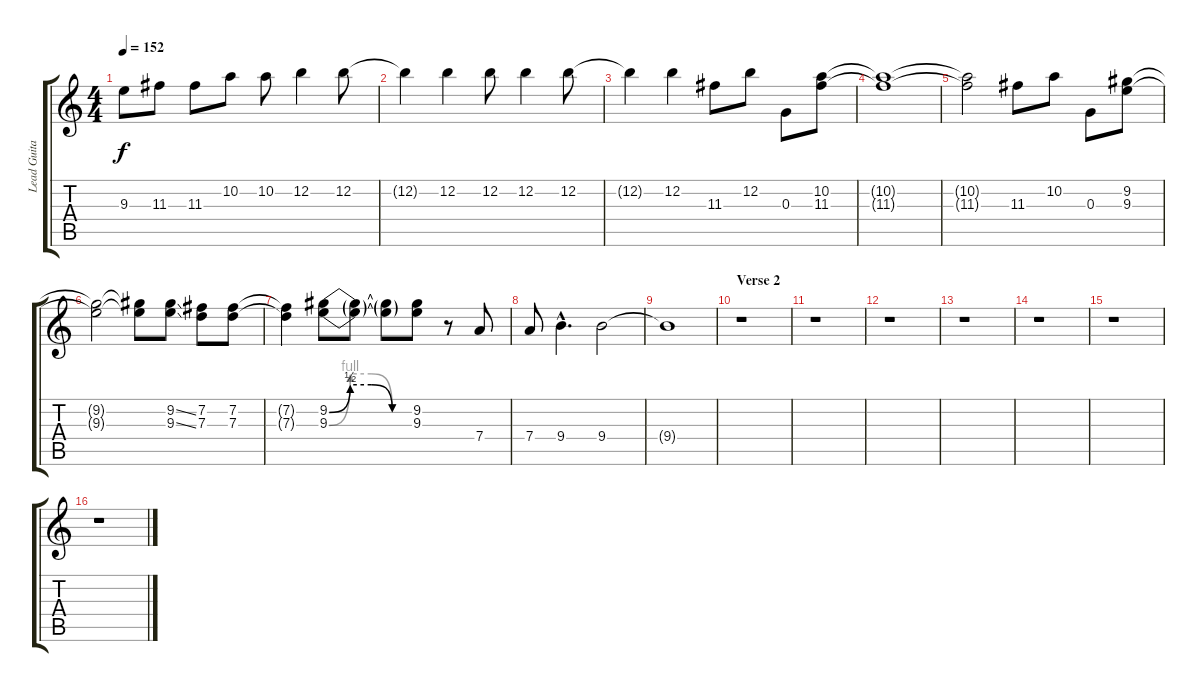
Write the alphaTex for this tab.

\track ("Lead Guitar" "Lead Guita") {instrument overdrivenguitar}
\staff {score tabs}
\tuning (E4 B3 G3 D3 A2 E2) {hide}
\ts (4 4)
\tempo 152
\clef g2
\ks c
9.3{t}.8{dy f} 11.3.8 11.3.8 10.2.8 10.2.8 12.2.4 12.2.8 |
12.2{t}.4 12.2.4 12.2.8 12.2.4 12.2.8 |
12.2{t}.4 12.2.4 11.3.8 12.2.8 0.3.8 (10.2 11.3).8 |
(10.2{t} 11.3{t}).1 |
(10.2{t} 11.3{t}).2 11.3.8 10.2.8 0.3.8 (9.2 9.3).8 |
(9.2{t} 9.3{t}).2 (9.2{t} 9.3{t}).8 (9.2{ss} 9.3{ss}).8 (7.2 7.3).8 (7.2 7.3).8 |
(7.2{t} 7.3{t}).4 (9.2{be (custom 0 0 15 2 30 2 45 0 60 0)} 9.3{be (custom 0 0 15 4 30 4 45 0 60 0)}).8 (9.2{t} 9.3{t}).8 (9.2{t} 9.3{t}).8 (9.2 9.3).8 r.8 7.4.8 |
7.4.8 9.4{hac}.4{d} 9.4.2 |
9.4{t}.1 |
\section ("" "Verse 2")
r.1 |
r.1 |
r.1 |
r.1 |
r.1 |
r.1 |
r.1
